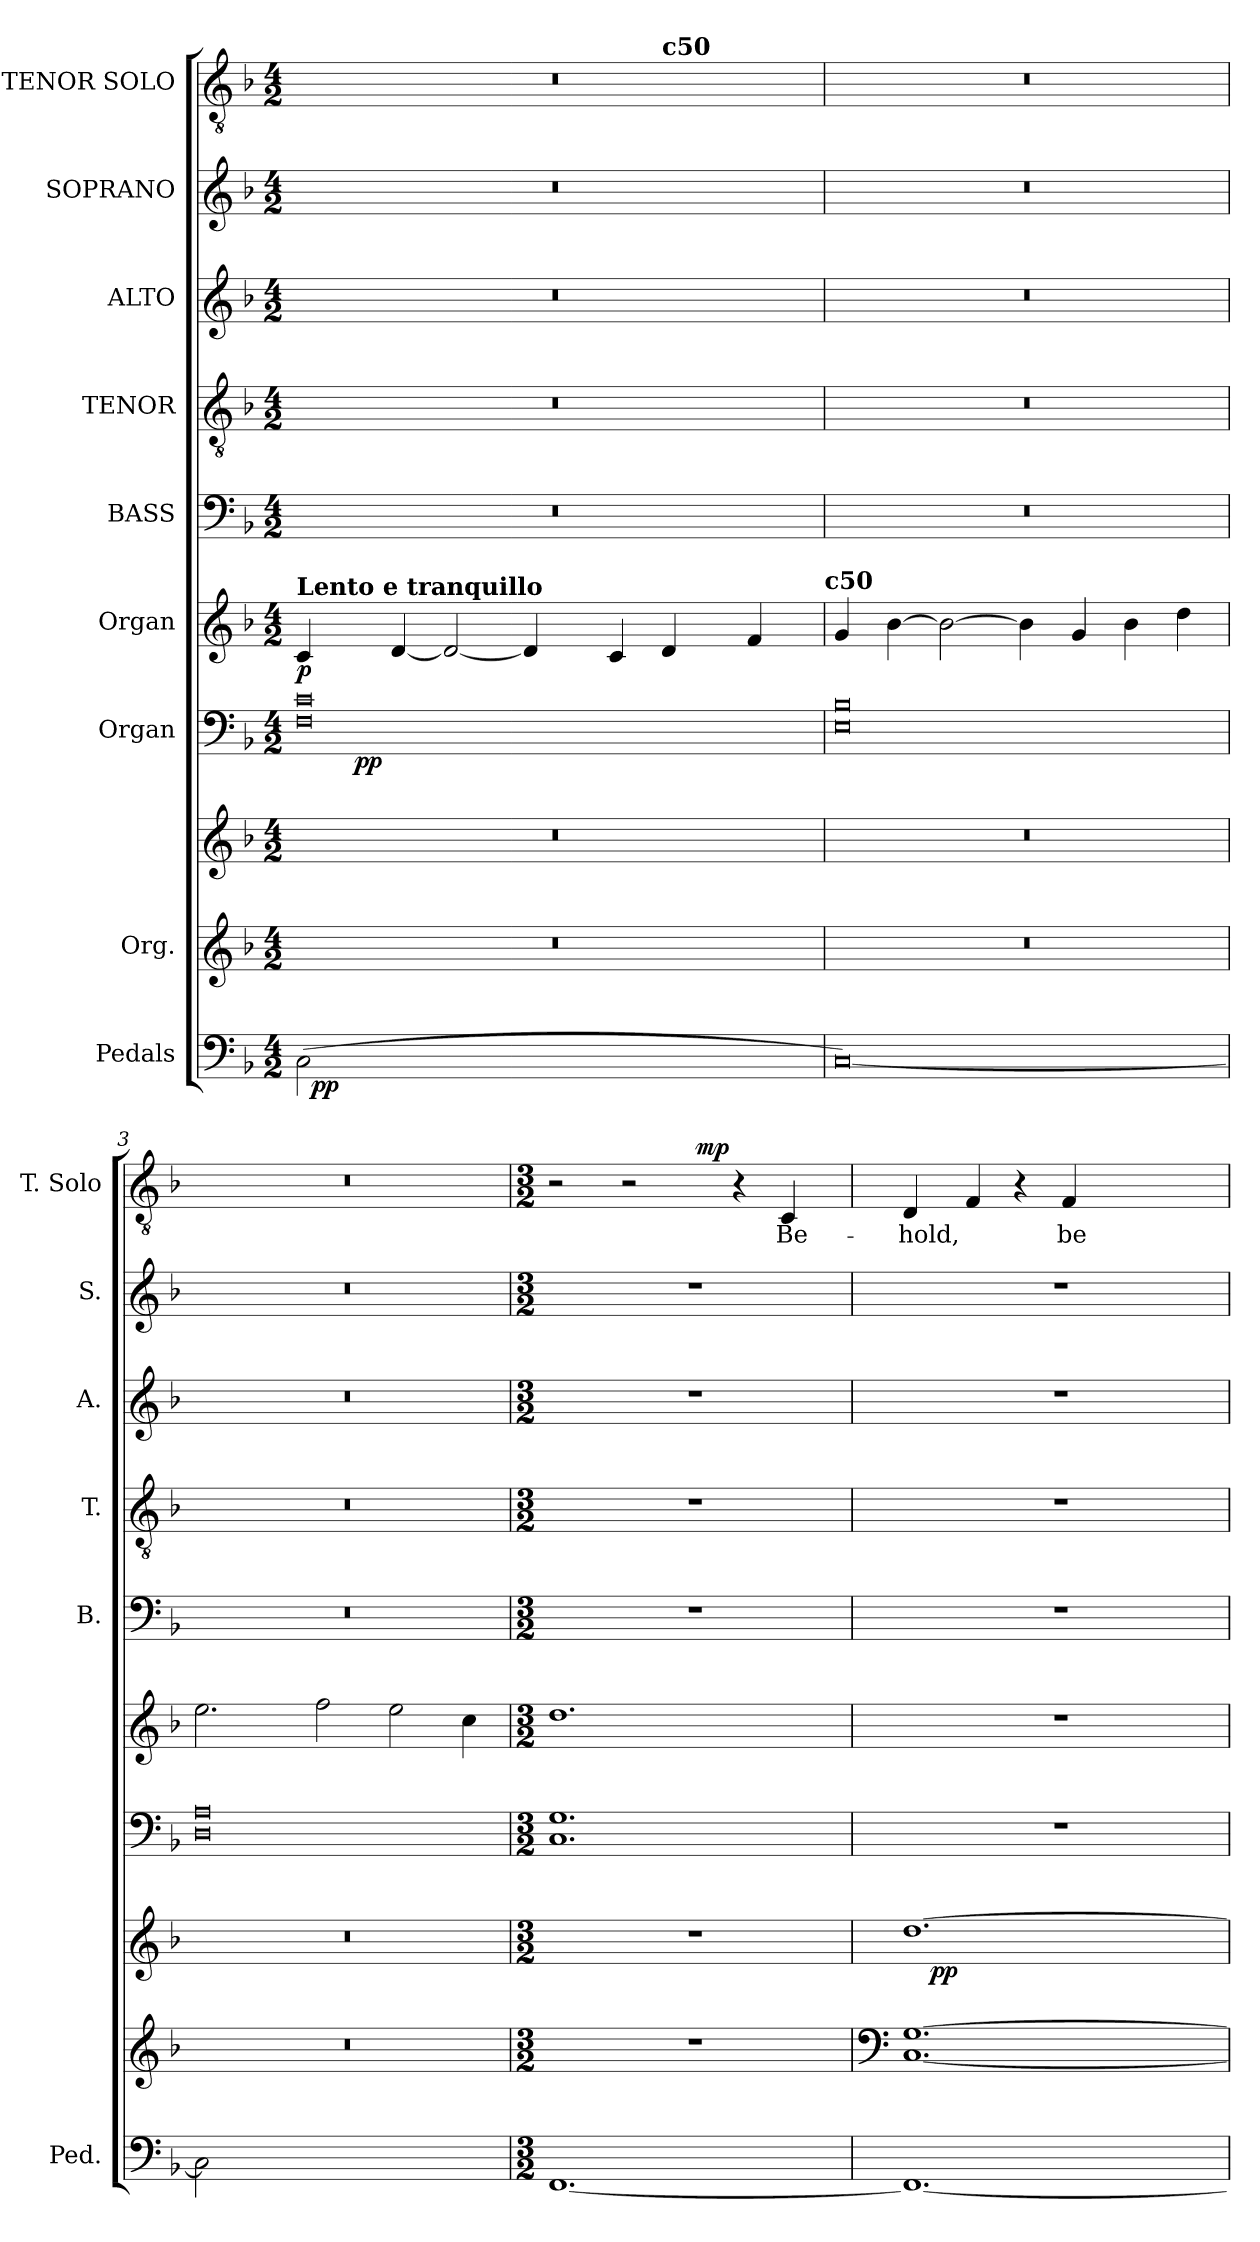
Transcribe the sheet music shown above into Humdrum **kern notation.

**kern	**dynam	**kern	**kern	**dynam	**kern	**dynam	**kern	**dynam	**kern	**kern	**kern	**kern	**kern	**text	**dynam
*part9	*part9	*part8	*part8	*part8	*part7	*part7	*part6	*part6	*part5	*part4	*part3	*part2	*part1	*part1	*part1
*staff10	*staff10	*staff9	*staff8	*staff8/9	*staff7	*staff7	*staff6	*staff6	*staff5	*staff4	*staff3	*staff2	*staff1	*staff1	*staff1
*I"Pedals	*	*I"Org.	*	*	*I"Organ	*	*I"Organ	*	*I"BASS	*I"TENOR	*I"ALTO	*I"SOPRANO	*I"TENOR SOLO	*	*
*I'Ped.	*	*	*	*	*	*	*	*	*I'B.	*I'T.	*I'A.	*I'S.	*I'T. Solo	*	*
!!LO:PB:g=z
*clefF4	*	*clefG2	*clefG2	*	*clefF4	*	*clefG2	*	*clefF4	*clefGv2	*clefG2	*clefG2	*clefGv2	*	*
*k[b-]	*	*k[b-]	*k[b-]	*	*k[b-]	*	*k[b-]	*	*k[b-]	*k[b-]	*k[b-]	*k[b-]	*k[b-]	*	*
*F:	*	*F:	*F:	*	*F:	*	*F:	*	*F:	*F:	*F:	*F:	*F:	*	*
*M4/2	*	*M4/2	*M4/2	*	*M4/2	*	*M4/2	*	*M4/2	*M4/2	*M4/2	*M4/2	*M4/2	*	*
*MM150	*	*MM150	*MM150	*	*MM150	*	*MM150	*	*MM150	*MM150	*MM150	*MM150	*MM150	*	*
=1	=1	=1	=1	=1	=1	=1	=1	=1	=1	=1	=1	=1	=1	=1	=1
!	!	!	!	!	!	!	!	!	!	!	!	!	!LO:TX:a:B:t=Lento e tranquillo	!	!
!	!	!	!	!	!	!	!LO:TX:a:B:t=Lento e tranquillo	!	!	!	!	!	!	!	!
!	!	!	!	!	!	!	!	!LO:DY:b	!LO:N:vis=1	!LO:N:vis=1	!LO:N:vis=1	!LO:N:vis=1	!LO:N:vis=1	!	!
*^	*	*	*	*	*^	*	*	*	*	*	*	*	*^	*	*
*	*	*	*	*	*	*	*	*	*	*	*	*	*	*	*	*^	*	*
(<2C\	32ryy	.	0r	0r	.	0F 0c	8ryy	.	4c/	p	0r	0r	0r	0r	0r	1.ryy	8..ryy	.	.
!	!	!LO:DY:b	!	!	!	!	!	!	!	!	!	!	!	!	!	!	!	!	!
.	1ryy	pp	.	.	.	.	.	.	.	.	.	.	.	.	.	.	.	.	.
.	.	.	.	.	.	.	32ryy	.	.	.	.	.	.	.	.	.	.	.	.
!	!	!	!	!	!	!	!	!LO:DY:b	!	!	!	!	!	!	!	!	!	!	!
.	.	.	.	.	.	.	1ryy	pp	.	.	.	.	.	.	.	.	.	.	.
*	*	*	*	*	*	*	*	*	*	*	*	*	*	*	*MM150	*	*	*	*
.	.	.	.	.	.	.	.	.	.	.	.	.	.	.	.	.	1ryy	.	.
.	.	.	.	.	.	.	.	.	[<4d/	.	.	.	.	.	.	.	.	.	.
1.ryy	.	.	.	.	.	.	.	.	2d/_	.	.	.	.	.	.	.	.	.	.
.	.	.	.	.	.	.	.	.	4d/]	.	.	.	.	.	.	.	.	.	.
.	2ryy	.	.	.	.	.	.	.	.	.	.	.	.	.	.	.	.	.	.
.	.	.	.	.	.	.	2ryy	.	.	.	.	.	.	.	.	.	.	.	.
.	.	.	.	.	.	.	.	.	.	.	.	.	.	.	.	.	2ryy	.	.
.	.	.	.	.	.	.	.	.	4c/	.	.	.	.	.	.	.	.	.	.
!	!	!	!	!	!	!	!	!	!	!	!	!	!	!	!	!LO:TX:a:B:t=c50	!	!	!
.	.	.	.	.	.	.	.	.	4d/	.	.	.	.	.	.	2ryy	.	.	.
.	4...ryy	.	.	.	.	.	.	.	.	.	.	.	.	.	.	.	.	.	.
.	.	.	.	.	.	.	4ryy	.	.	.	.	.	.	.	.	.	.	.	.
.	.	.	.	.	.	.	.	.	.	.	.	.	.	.	.	.	4ryy	.	.
.	.	.	.	.	.	.	.	.	4f/	.	.	.	.	.	.	.	.	.	.
.	.	.	.	.	.	.	16.ryy	.	.	.	.	.	.	.	.	.	.	.	.
.	.	.	.	.	.	.	.	.	.	.	.	.	.	.	.	.	32ryy	.	.
!	!	!	!	!	!	!	!	!	!LO:TX:a:B:t=c50	!	!	!	!	!	!	!	!	!	!
=2	=2	=2	=2	=2	=2	=2	=2	=2	=2	=2	=2	=2	=2	=2	=2	=2	=2	=2	=2
!	!	!	!	!	!	!	!	!	!	!	!LO:N:vis=1	!LO:N:vis=1	!LO:N:vis=1	!LO:N:vis=1	!LO:N:vis=1	!	!	!	!
*v	*v	*	*	*	*	*v	*v	*	*	*	*	*	*	*	*v	*v	*v	*	*
[<0C)	.	0r	0r	.	0E 0B-	.	4g/	.	0r	0r	0r	0r	0r	.	.
.	.	.	.	.	.	.	[>4b-\	.	.	.	.	.	.	.	.
.	.	.	.	.	.	.	2b-\_	.	.	.	.	.	.	.	.
.	.	.	.	.	.	.	4b-\]	.	.	.	.	.	.	.	.
.	.	.	.	.	.	.	4g/	.	.	.	.	.	.	.	.
.	.	.	.	.	.	.	4b-\	.	.	.	.	.	.	.	.
.	.	.	.	.	.	.	4dd\	.	.	.	.	.	.	.	.
=3	=3	=3	=3	=3	=3	=3	=3	=3	=3	=3	=3	=3	=3	=3	=3
!	!	!	!	!	!	!	!	!	!LO:N:vis=1	!LO:N:vis=1	!LO:N:vis=1	!LO:N:vis=1	!LO:N:vis=1	!	!
2C\]	.	0r	0r	.	0D 0A	.	2.ee\	.	0r	0r	0r	0r	0r	.	.
1.ryy	.	.	.	.	.	.	.	.	.	.	.	.	.	.	.
.	.	.	.	.	.	.	2ff\	.	.	.	.	.	.	.	.
.	.	.	.	.	.	.	2ee\	.	.	.	.	.	.	.	.
.	.	.	.	.	.	.	4cc\	.	.	.	.	.	.	.	.
=4	=4	=4	=4	=4	=4	=4	=4	=4	=4	=4	=4	=4	=4	=4	=4
*M3/2	*	*M3/2	*M3/2	*	*M3/2	*	*M3/2	*	*M3/2	*M3/2	*M3/2	*M3/2	*M3/2	*	*
!	!	!	!	!	!	!	!	!	!LO:N:vis=1	!LO:N:vis=1	!LO:N:vis=1	!LO:N:vis=1	!	!	!
*	*	*	*	*	*	*	*	*	*	*	*	*	*^	*	*
[<1.FF	.	1.r	1.r	.	1.C 1.G	.	1.dd	.	1.r	1.r	1.r	1.r	2r	2ryy	.	.
.	.	.	.	.	.	.	.	.	.	.	.	.	2r	4ryy	.	.
.	.	.	.	.	.	.	.	.	.	.	.	.	.	16.ryy	.	.
!	!	!	!	!	!	!	!	!	!	!	!	!	!	!	!	!LO:DY:b
.	.	.	.	.	.	.	.	.	.	.	.	.	.	2ryy	.	mp
.	.	.	.	.	.	.	.	.	.	.	.	.	4r	.	.	.
!	!	!	!	!	!	!	!	!	!	!	!	!	!	!	!LO:LY:b	!
.	.	.	.	.	.	.	.	.	.	.	.	.	4C/	.	Be-	.
.	.	.	.	.	.	.	.	.	.	.	.	.	.	8ryy	.	.
.	.	.	.	.	.	.	.	.	.	.	.	.	.	32ryy	.	.
*	*	*	*	*	*	*	*	*	*	*	*	*	*v	*v	*	*
!!LO:LB:g=z
=5	=5	=5	=5	=5	=5	=5	=5	=5	=5	=5	=5	=5	=5	=5	=5
*	*	*clefF4	*	*	*	*	*	*	*	*	*	*	*	*	*
*	*	*	*	*	*	*	*	*	*	*	*	*	*^	*	*
!	!	!	!	!	!	!	!	!	!LO:N:vis=1	!LO:N:vis=1	!LO:N:vis=1	!LO:N:vis=1	!	!	!LO:LY:b	!
*	*	*	*^	*	*	*	*	*	*	*	*	*	*v	*v	*	*
1.FF_	.	[<1.C [>1.G	[>1.dd	16.ryy	.	1.r	.	1.r	.	1.r	1.r	1.r	1.r	4D/	-hold,	.
!	!	!	!	!	!LO:DY:b	!	!	!	!	!	!	!	!	!	!	!
.	.	.	.	1ryy	pp	.	.	.	.	.	.	.	.	.	.	.
.	.	.	.	.	.	.	.	.	.	.	.	.	.	4F/	.	.
.	.	.	.	.	.	.	.	.	.	.	.	.	.	4r	.	.
!	!	!	!	!	!	!	!	!	!	!	!	!	!	!	!LO:LY:b	!
.	.	.	.	.	.	.	.	.	.	.	.	.	.	4F/	be-	.
.	.	.	.	.	.	.	.	.	.	.	.	.	.	2ryy	.	.
.	.	.	.	4ryy	.	.	.	.	.	.	.	.	.	.	.	.
.	.	.	.	8ryy	.	.	.	.	.	.	.	.	.	.	.	.
.	.	.	.	32ryy	.	.	.	.	.	.	.	.	.	.	.	.
*	*	*	*v	*v	*	*	*	*	*	*	*	*	*	*	*	*
=	=	=	=	=	=	=	=	=	=	=	=	=	=	=	=
*-	*-	*-	*-	*-	*-	*-	*-	*-	*-	*-	*-	*-	*-	*-	*-
